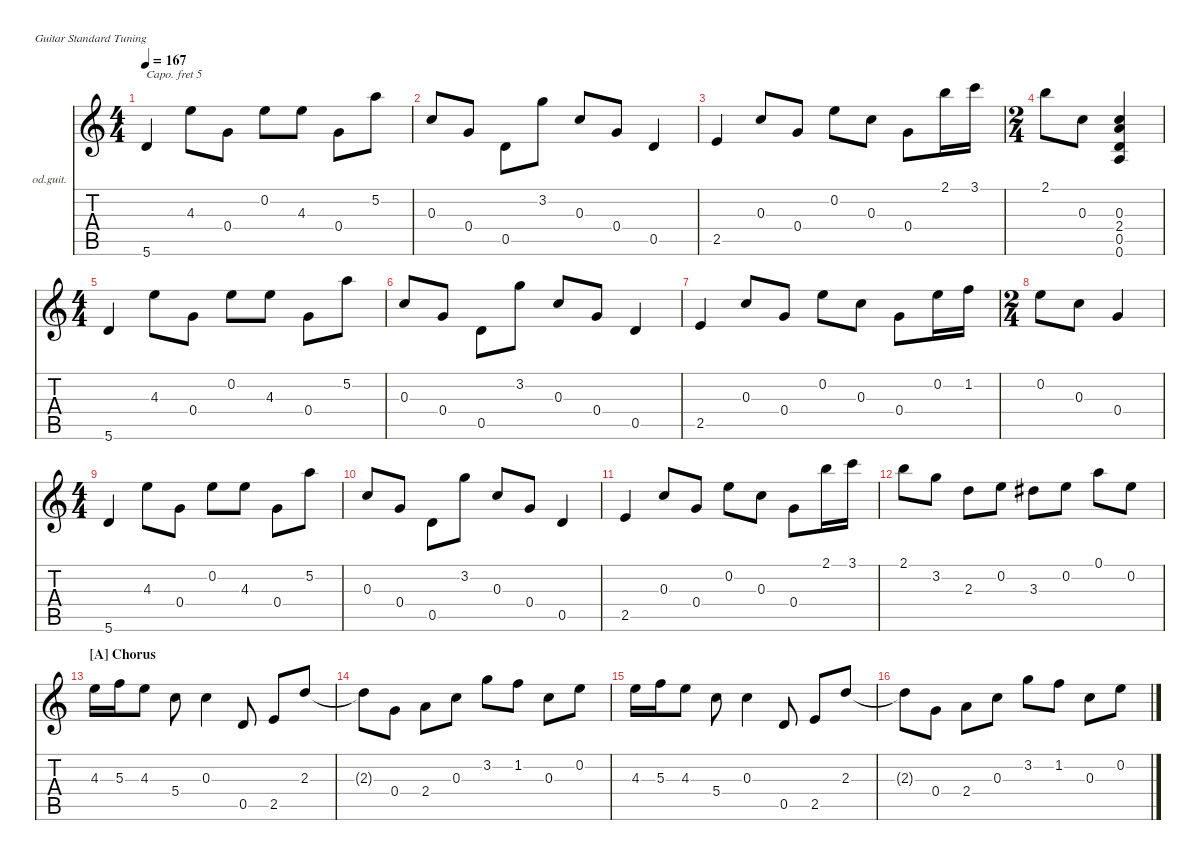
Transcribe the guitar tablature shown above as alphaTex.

\hideDynamics
\bracketExtendMode nobrackets
\firstSystemTrackNameOrientation horizontal
\otherSystemsTrackNameOrientation horizontal
\track ("Main Gt." "od.guit.") {instrument overdrivenguitar}
\staff {score tabs}
\capo 5
\tuning (E4 B3 G3 D3 A2 E2)
\ts (4 4)
\tempo 167
\clef g2
\ks aminor
5.6.4{dy mf} 4.3.8 0.4.8 0.2.8 4.3.8 0.4.8 5.2.8 |
0.3.8 0.4.8 0.5.8 3.2.8 0.3.8 0.4.8 0.5.4 |
2.5.4 0.3.8 0.4.8 0.2.8 0.3.8 0.4.8 2.1.16 3.1.16 |
\ts (2 4)
2.1.8 0.3.8 (2.4 0.5 0.6 0.3).4 |
\ts (4 4)
5.6.4 4.3.8 0.4.8 0.2.8 4.3.8 0.4.8 5.2.8 |
0.3.8 0.4.8 0.5.8 3.2.8 0.3.8 0.4.8 0.5.4 |
2.5.4 0.3.8 0.4.8 0.2.8 0.3.8 0.4.8 0.2.16 1.2.16 |
\ts (2 4)
0.2.8 0.3.8 0.4.4 |
\ts (4 4)
5.6.4 4.3.8 0.4.8 0.2.8 4.3.8 0.4.8 5.2.8 |
0.3.8 0.4.8 0.5.8 3.2.8 0.3.8 0.4.8 0.5.4 |
2.5.4 0.3.8 0.4.8 0.2.8 0.3.8 0.4.8 2.1.16 3.1.16 |
2.1.8 3.2.8 2.3.8 0.2.8 3.3{acc #}.8 0.2.8 0.1.8 0.2.8 |
\section ("A" "Chorus")
4.3.16 5.3.16 4.3.8 5.4.8 0.3.4 0.5.8 2.5.8 2.3.8 |
2.3{t}.8 0.4.8 2.4.8 0.3.8 3.2.8 1.2.8 0.3.8 0.2.8 |
4.3.16 5.3.16 4.3.8 5.4.8 0.3.4 0.5.8 2.5.8 2.3.8 |
2.3{t}.8 0.4.8 2.4.8 0.3.8 3.2.8 1.2.8 0.3.8 0.2.8
